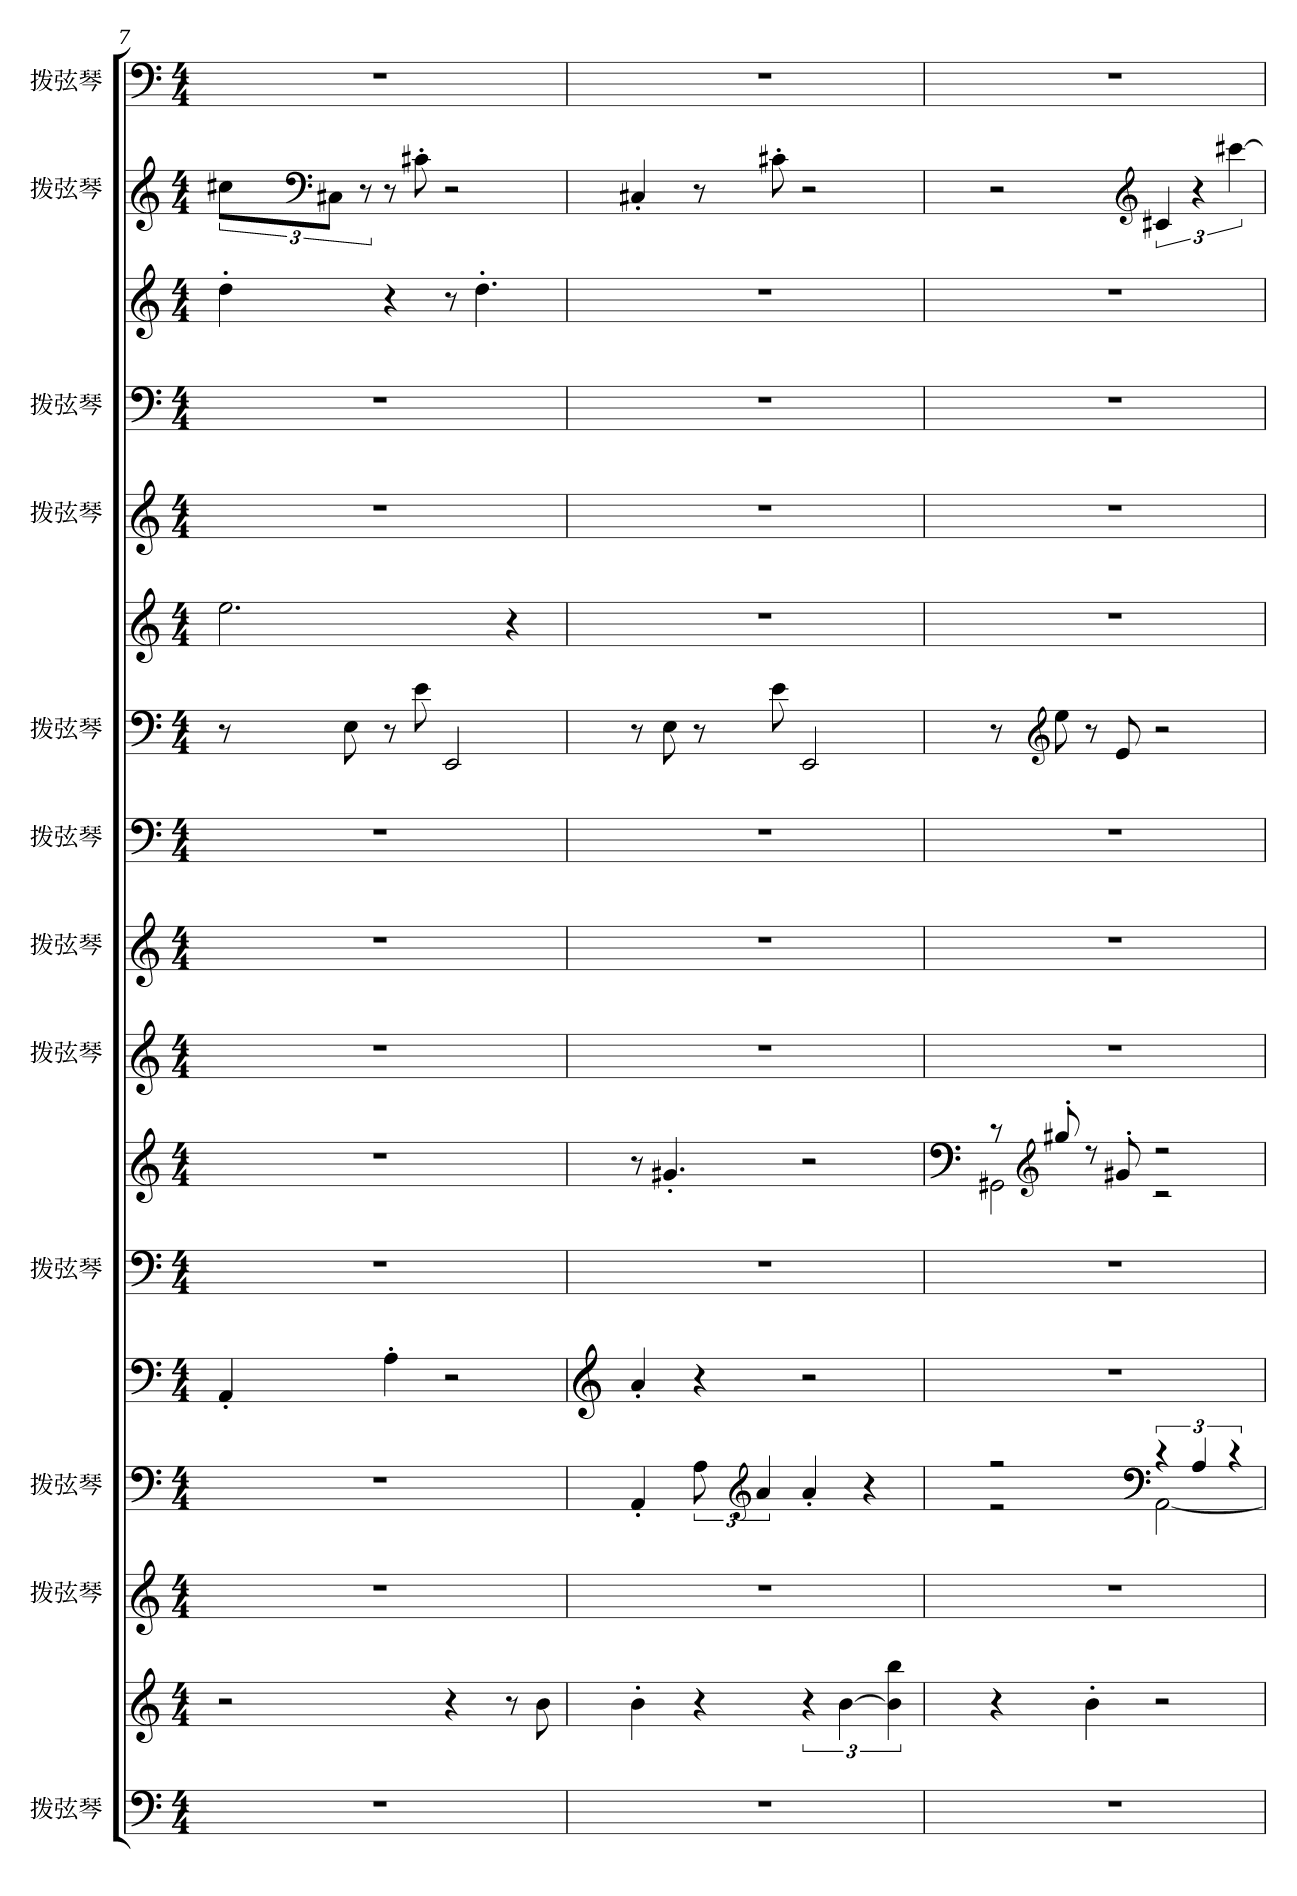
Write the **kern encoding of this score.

**kern	**kern	**kern	**kern	**kern	**kern	**kern	**kern	**kern	**kern	**kern	**kern	**kern	**kern	**kern	**kern	**kern
*part12	*part12	*part11	*part10	*part10	*part9	*part9	*part8	*part7	*part6	*part5	*part5	*part4	*part3	*part3	*part2	*part1
*staff17	*staff16	*staff15	*staff14	*staff13	*staff12	*staff11	*staff10	*staff9	*staff8	*staff7	*staff6	*staff5	*staff4	*staff3	*staff2	*staff1
*I"拨弦琴	*	*I"拨弦琴	*I"拨弦琴	*	*I"拨弦琴	*	*I"拨弦琴	*I"拨弦琴	*I"拨弦琴	*I"拨弦琴	*	*I"拨弦琴	*I"拨弦琴	*	*I"拨弦琴	*I"拨弦琴
!!LO:PB:g=z
*clefF4	*clefG2	*clefG2	*clefF4	*clefF4	*clefF4	*clefG2	*clefG2	*clefG2	*clefF4	*clefF4	*clefG2	*clefG2	*clefF4	*clefG2	*clefG2	*clefF4
*k[]	*k[]	*k[]	*k[]	*k[]	*k[]	*k[]	*k[]	*k[]	*k[]	*k[]	*k[]	*k[]	*k[]	*k[]	*k[]	*k[]
*M4/4	*M4/4	*M4/4	*M4/4	*M4/4	*M4/4	*M4/4	*M4/4	*M4/4	*M4/4	*M4/4	*M4/4	*M4/4	*M4/4	*M4/4	*M4/4	*M4/4
=7	=7	=7	=7	=7	=7	=7	=7	=7	=7	=7	=7	=7	=7	=7	=7	=7
1r	2r	1r	1r	4AA'/	1r	1r	1r	1r	1r	8r	2.ee\	1r	1r	4dd'\	12cc#X\L	1r
*	*	*	*	*	*	*	*	*	*	*	*	*	*	*	*clefF4	*
.	.	.	.	.	.	.	.	.	.	.	.	.	.	.	12C#X\J	.
.	.	.	.	.	.	.	.	.	.	8E\	.	.	.	.	.	.
.	.	.	.	.	.	.	.	.	.	.	.	.	.	.	12r	.
.	.	.	.	4A'\	.	.	.	.	.	8r	.	.	.	4r	8r	.
.	.	.	.	.	.	.	.	.	.	8e\	.	.	.	.	8c#X'\	.
.	4r	.	.	2r	.	.	.	.	.	2EE/	.	.	.	8r	2r	.
.	.	.	.	.	.	.	.	.	.	.	.	.	.	4.dd'\	.	.
.	8r	.	.	.	.	.	.	.	.	.	4r	.	.	.	.	.
.	8b\	.	.	.	.	.	.	.	.	.	.	.	.	.	.	.
=8	=8	=8	=8	=8	=8	=8	=8	=8	=8	=8	=8	=8	=8	=8	=8	=8
*	*	*	*	*clefG2	*	*	*	*	*	*	*	*	*	*	*	*
1r	4b'\	1r	4AA'/	4a'/	1r	8r	1r	1r	1r	8r	1r	1r	1r	1r	4C#X'/	1r
.	.	.	.	.	.	4.g#X'/	.	.	.	8E\	.	.	.	.	.	.
.	4r	.	12A\	4r	.	.	.	.	.	8r	.	.	.	.	8r	.
*	*	*	*clefG2	*	*	*	*	*	*	*	*	*	*	*	*	*
.	.	.	6a/	.	.	.	.	.	.	.	.	.	.	.	.	.
.	.	.	.	.	.	.	.	.	.	8e\	.	.	.	.	8c#X'\	.
.	6r	.	4a'/	2r	.	2r	.	.	.	2EE/	.	.	.	.	2r	.
.	[6b\	.	.	.	.	.	.	.	.	.	.	.	.	.	.	.
.	.	.	4r	.	.	.	.	.	.	.	.	.	.	.	.	.
.	6b\] 6bb\	.	.	.	.	.	.	.	.	.	.	.	.	.	.	.
=9	=9	=9	=9	=9	=9	=9	=9	=9	=9	=9	=9	=9	=9	=9	=9	=9
*	*	*	*	*	*	*clefF4	*	*	*	*	*	*	*	*	*	*
*	*	*	*^	*	*	*^	*	*	*	*	*	*	*	*	*	*
1r	4r	1r	2r	2r	1r	1r	8r	2GG#X\	1r	1r	1r	8r	1r	1r	1r	1r	2r	1r
*	*	*	*	*	*	*	*clefG2	*	*	*	*	*clefG2	*	*	*	*	*	*
.	.	.	.	.	.	.	8gg#X'/	.	.	.	.	8ee\	.	.	.	.	.	.
.	4b'\	.	.	.	.	.	8r	.	.	.	.	8r	.	.	.	.	.	.
.	.	.	.	.	.	.	8g#X'/	.	.	.	.	8e/	.	.	.	.	.	.
*	*	*	*clefF4	*	*	*	*	*	*	*	*	*	*	*	*	*	*clefG2	*
.	2r	.	6r	[2AA\	.	.	2r	2r	.	.	.	2r	.	.	.	.	6c#X/	.
.	.	.	6A/	.	.	.	.	.	.	.	.	.	.	.	.	.	6r	.
.	.	.	6r	.	.	.	.	.	.	.	.	.	.	.	.	.	[6ccc#X\	.
*	*	*	*v	*v	*	*	*v	*v	*	*	*	*	*	*	*	*	*	*
=	=	=	=	=	=	=	=	=	=	=	=	=	=	=	=	=
*-	*-	*-	*-	*-	*-	*-	*-	*-	*-	*-	*-	*-	*-	*-	*-	*-
